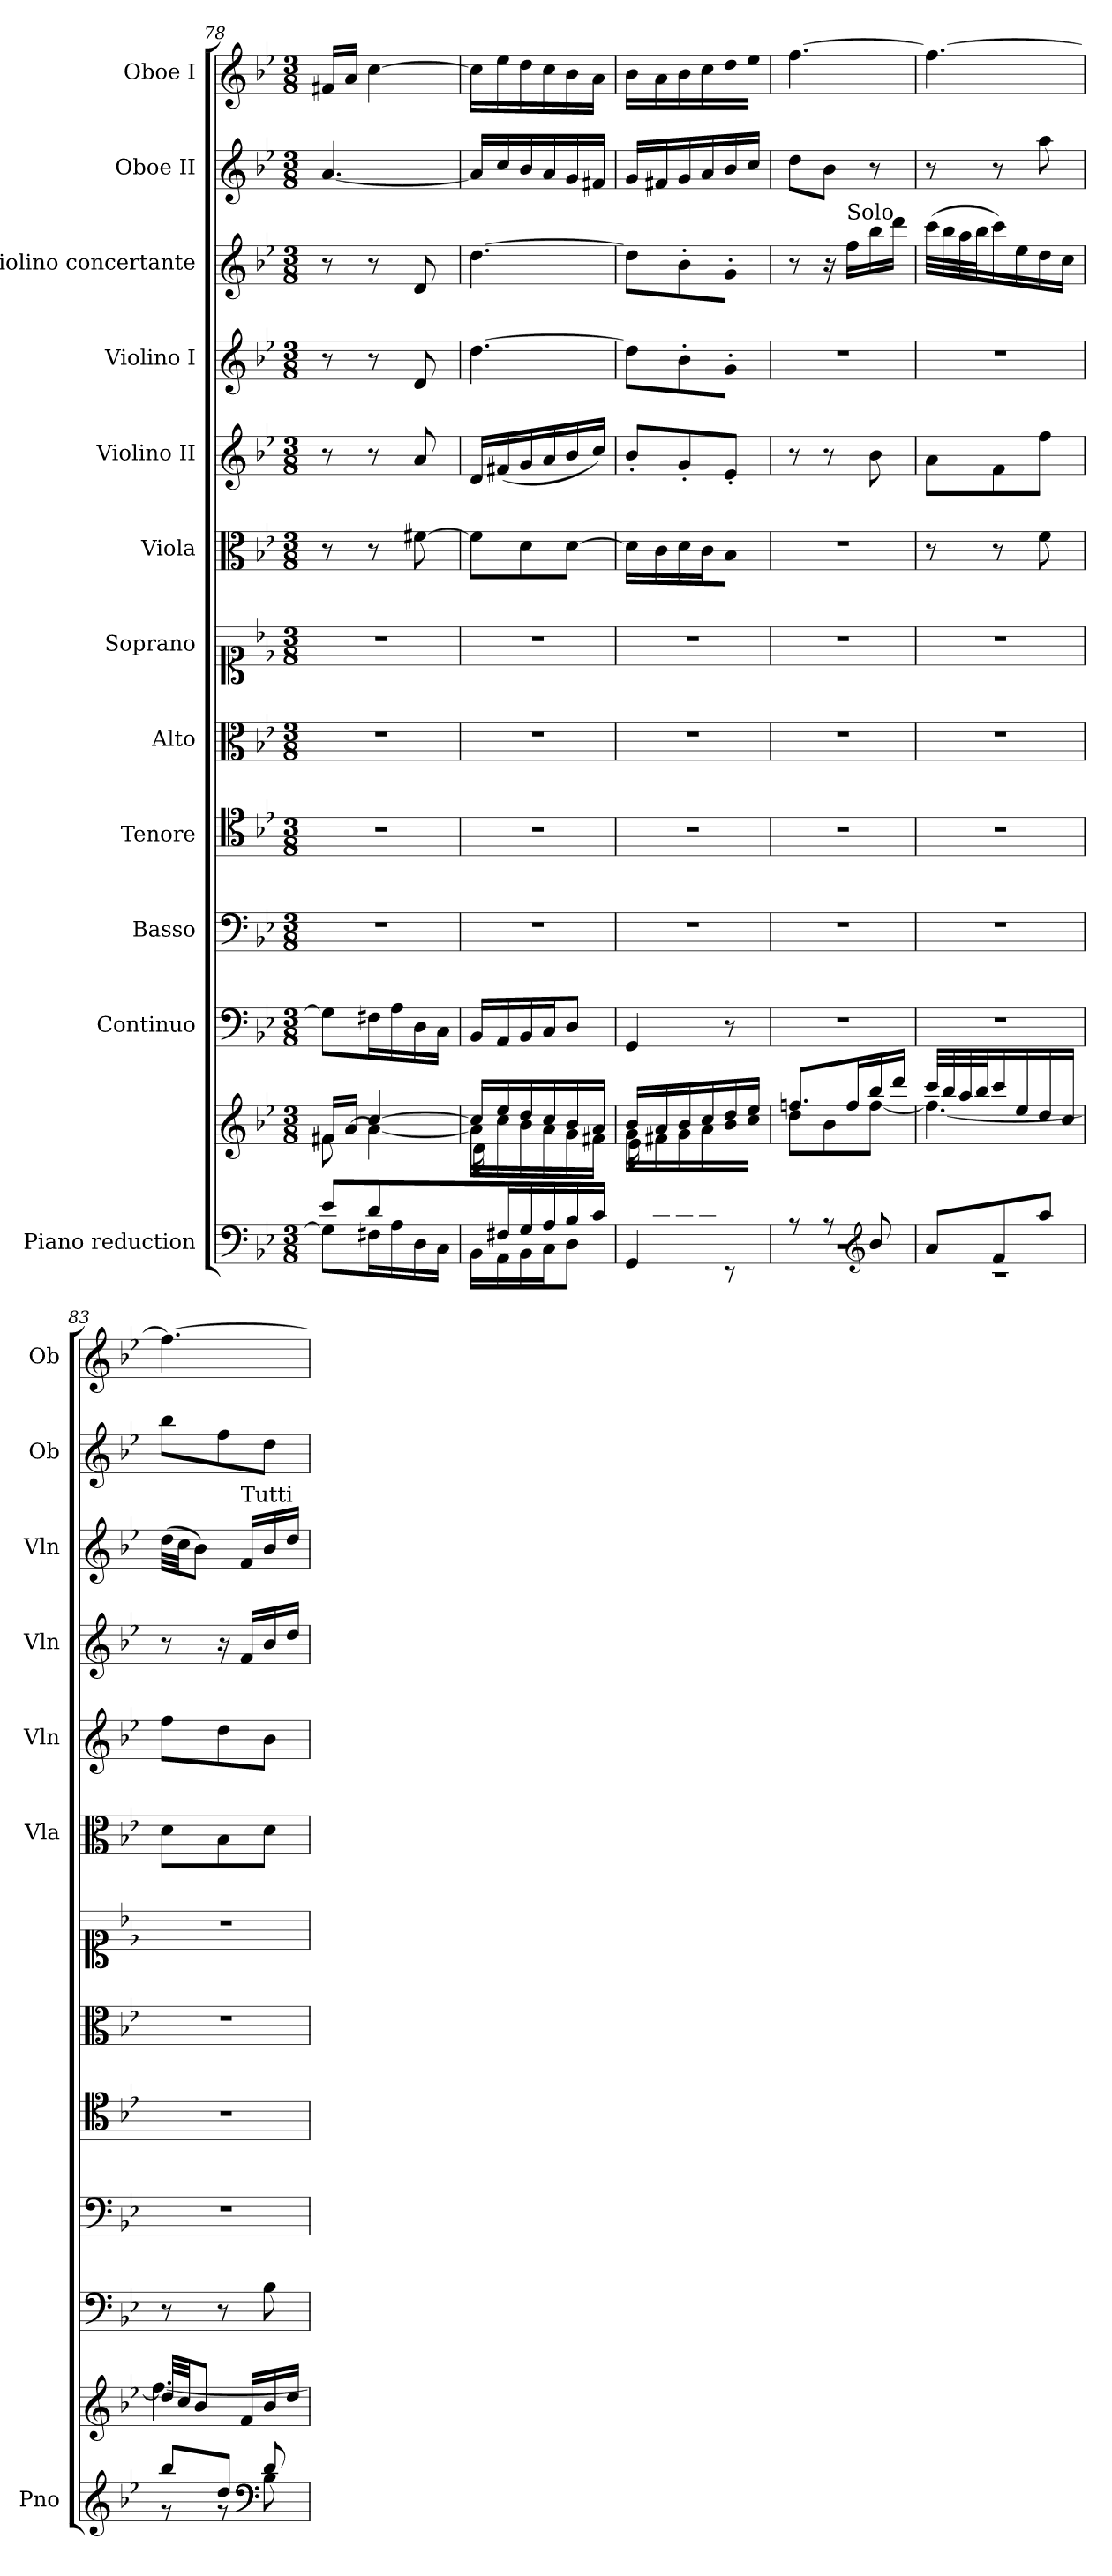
**kern	**kern	**kern	**kern	**kern	**kern	**kern	**kern	**kern	**kern	**kern	**kern	**kern
*part12	*part12	*part11	*part10	*part9	*part8	*part7	*part6	*part5	*part4	*part3	*part2	*part1
*staff13	*staff12	*staff11	*staff10	*staff9	*staff8	*staff7	*staff6	*staff5	*staff4	*staff3	*staff2	*staff1
*I"Piano reduction	*	*I"Continuo	*I"Basso	*I"Tenore	*I"Alto	*I"Soprano	*I"Viola	*I"Violino II	*I"Violino I	*I"Violino concertante	*I"Oboe II	*I"Oboe I
*I'Pno	*	*	*	*	*	*	*I'Vla	*I'Vln	*I'Vln	*I'Vln	*I'Ob	*I'Ob
*clefF4	*clefG2	*clefF4	*clefF4	*clefC4	*clefC3	*clefC1	*clefC3	*clefG2	*clefG2	*clefG2	*clefG2	*clefG2
*k[b-e-]	*k[b-e-]	*k[b-e-]	*k[b-e-]	*k[b-e-]	*k[b-e-]	*k[b-e-]	*k[b-e-]	*k[b-e-]	*k[b-e-]	*k[b-e-]	*k[b-e-]	*k[b-e-]
*M3/8	*M3/8	*M3/8	*M3/8	*M3/8	*M3/8	*M3/8	*M3/8	*M3/8	*M3/8	*M3/8	*M3/8	*M3/8
=78	=78	=78	=78	=78	=78	=78	=78	=78	=78	=78	=78	=78
*^	*^	*	*	*	*	*	*	*	*	*	*	*
*	*	*	*^	*	*	*	*	*	*	*	*	*	*	*
8e-/L	8G\L]	16f#X/LL	8f#\	4ryy	8G\L]	4.r	4.r	4.r	4.r	8r	8r	8r	8r	[4.a/	16f#X/LL
.	.	[16a/JJ	.	.	.	.	.	.	.	.	.	.	.	.	16a/JJ
8d/	16F#X\L	[4cc/	4a\_	.	16F#X\L	.	.	.	.	8r	8r	8r	8r	.	[4cc\
.	16A\	.	.	.	16A\	.	.	.	.	.	.	.	.	.	.
8ryy	16D\	.	.	8f\J	16D\	.	.	.	.	[8f#X\	8a/	8d/	8d/	.	.
.	16C\JJ	.	.	.	16C\JJ	.	.	.	.	.	.	.	.	.	.
!!LO:PB:g=z
=79	=79	=79	=79	=79	=79	=79	=79	=79	=79	=79	=79	=79	=79	=79	=79
16ryy	16BB-\LL	16cc/LL]	16a\LL]	16d\LL	16BB-/LL	4.r	4.r	4.r	4.r	8f#\L]	16d/LL	[4.dd\	[4.dd\	16a/LL]	16cc\LL]
16F#X/	16AA\	16ee-/	16cc\	4ryy	16AA/	.	.	.	.	.	(<16f#X/	.	.	16cc/	16ee-\
16G/	16BB-\	16dd/	16b-\	.	16BB-/	.	.	.	.	8d\	16g/	.	.	16b-/	16dd\
16A/	16C\J	16cc/	16a\	.	16C/J	.	.	.	.	.	16a/	.	.	16a/	16cc\
16B-/	8D\J	16b-/	16g\	.	8D/J	.	.	.	.	[8d\J	16b-/	.	.	16g/	16b-\
16c/JJ	.	16a/JJ	16f#X\JJ	16ryy	.	.	.	.	.	.	16cc/JJ)	.	.	16f#X/JJ	16a\JJ
=80	=80	=80	=80	=80	=80	=80	=80	=80	=80	=80	=80	=80	=80	=80	=80
16ryy	4GG/	16b-/LL	16g\LL	16e-\LL	4GG/	4.r	4.r	4.r	4.r	16d\LL]	8b-'/L	8dd\L]	8dd\L]	16g/LL	16b-\LL
16c/	.	16a/	16f#X\	4ryy	.	.	.	.	.	16c\	.	.	.	16f#X/	16a\
16d/	.	16b-/	16g\	.	.	.	.	.	.	16d\	8g'/	8b-'\	8b-'\	16g/	16b-\
16c/J	.	16cc/	16a\	.	.	.	.	.	.	16c\J	.	.	.	16a/	16cc\
8B-/J	8r	16dd/	16b-\	.	8r	.	.	.	.	8B-\J	8e-'/J	8g'\J	8g'\J	16b-/	16dd\
.	.	16ee-/JJ	16cc\JJ	16ryy	.	.	.	.	.	.	.	.	.	16cc/JJ	16ee-\JJ
*	*	*	*v	*v	*	*	*	*	*	*	*	*	*	*	*
=81	=81	=81	=81	=81	=81	=81	=81	=81	=81	=81	=81	=81	=81	=81
8r	4.r	8.ffn/L	8dd\L	4.r	4.r	4.r	4.r	4.r	4.r	8r	4.r	8r	8dd\L	[4.ff\
8r	.	.	8b-\	.	.	.	.	.	.	8r	.	16r	8b-\J	.
!	!	!	!	!	!	!	!	!	!	!	!	!LO:TX:a:t=Solo	!	!
.	.	16ff/L	.	.	.	.	.	.	.	.	.	16ff\LL	.	.
*clefG2	*	*	*	*	*	*	*	*	*	*	*	*	*	*
8b-/	.	16bb-/	[8ff\J	.	.	.	.	.	.	8b-\	.	16bb-\	8r	.
.	.	16ddd/JJ	.	.	.	.	.	.	.	.	.	16ddd\JJ	.	.
=82	=82	=82	=82	=82	=82	=82	=82	=82	=82	=82	=82	=82	=82	=82
8a/L	4.r	32ccc/LLL	4.ff\_	4.r	4.r	4.r	4.r	4.r	8r	8a\L	4.r	(>32ccc\LLL	8r	4.ff\_
.	.	32bb-/	.	.	.	.	.	.	.	.	.	32bb-\	.	.
.	.	32aa/	.	.	.	.	.	.	.	.	.	32aa\	.	.
.	.	32bb-/J	.	.	.	.	.	.	.	.	.	32bb-\J	.	.
8f/	.	16ccc/	.	.	.	.	.	.	8r	8f\	.	16ccc\)	8r	.
.	.	16ee-/	.	.	.	.	.	.	.	.	.	16ee-\	.	.
8aa/J	.	16dd/	.	.	.	.	.	.	8f\	8ff\J	.	16dd\	8aa\	.
.	.	16cc/JJ	.	.	.	.	.	.	.	.	.	16cc\JJ	.	.
=83	=83	=83	=83	=83	=83	=83	=83	=83	=83	=83	=83	=83	=83	=83
8bb-/L	8r	32dd/LLL	4.ff\_	8r	4.r	4.r	4.r	4.r	8d\L	8ff\L	8r	(>32dd\LLL	8bb-\L	4.ff\_
.	.	32cc/JJ	.	.	.	.	.	.	.	.	.	32cc\JJ	.	.
.	.	8b-/J	.	.	.	.	.	.	.	.	.	8b-\J)	.	.
8dd/J	8r	.	.	8r	.	.	.	.	8B-\	8dd\	16r	.	8ff\	.
!	!	!	!	!	!	!	!	!	!	!	!	!LO:TX:a:t=Tutti	!	!
.	.	16f/LL	.	.	.	.	.	.	.	.	16f/LL	16f/LL	.	.
*clefF4	*	*	*	*	*	*	*	*	*	*	*	*	*	*
8d/	8B-\	16b-/	.	8B-\	.	.	.	.	8d\J	8b-\J	16b-/	16b-/	8dd\J	.
.	.	16dd/JJ	.	.	.	.	.	.	.	.	16dd/JJ	16dd/JJ	.	.
*v	*v	*	*	*	*	*	*	*	*	*	*	*	*	*
*	*v	*v	*	*	*	*	*	*	*	*	*	*	*
=	=	=	=	=	=	=	=	=	=	=	=	=
*-	*-	*-	*-	*-	*-	*-	*-	*-	*-	*-	*-	*-
